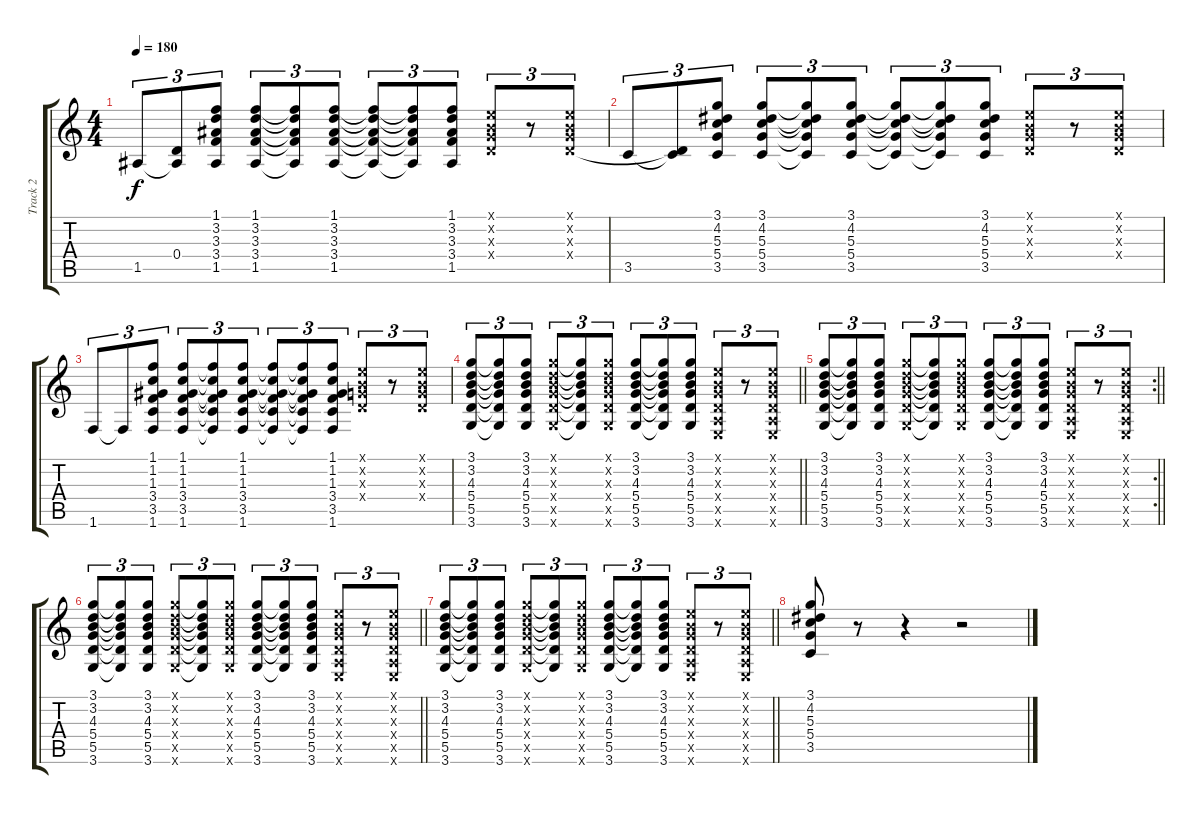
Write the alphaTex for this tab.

\track ("Track 2" "Track 2") {instrument acousticguitarsteel}
\staff {score tabs}
\tuning (E4 B3 G3 D3 A2 E2) {hide}
\ts (4 4)
\tempo 180
\clef g2
\ks c
1.5.8{tu (3 2) dy f} (0.4{t} 1.5{t}).8{tu (3 2)} (1.1 3.2 3.3 3.4 1.5).8{tu (3 2)} (1.1 3.2 3.3 3.4 1.5).8{tu (3 2)} (1.1{t} 3.2{t} 3.3{t} 3.4{t} 1.5{t}).8{tu (3 2)} (1.1 3.2 3.3 3.4 1.5).8{tu (3 2)} (1.1{t} 3.2{t} 3.3{t} 3.4{t} 1.5{t}).8{tu (3 2)} (1.1{t} 3.2{t} 3.3{t} 3.4{t} 1.5{t}).8{tu (3 2)} (1.1 3.2 3.3 3.4 1.5).8{tu (3 2)} (0.1{x} 0.2{x} 0.3{x} 0.4{x}).8{tu (3 2)} r.8{tu (3 2)} (0.1{x} 0.2{x} 0.3{x} 0.4{x}).8{tu (3 2)} |
3.5.8{tu (3 2)} (0.4{t} 3.5{t}).8{tu (3 2)} (3.1 4.2 5.3 5.4 3.5).8{tu (3 2)} (3.1 4.2 5.3 5.4 3.5).8{tu (3 2)} (3.1{t} 4.2{t} 5.3{t} 5.4{t} 3.5{t}).8{tu (3 2)} (3.1 4.2 5.3 5.4 3.5).8{tu (3 2)} (3.1{t} 4.2{t} 5.3{t} 5.4{t} 3.5{t}).8{tu (3 2)} (3.1{t} 4.2{t} 5.3{t} 5.4{t} 3.5{t}).8{tu (3 2)} (3.1 4.2 5.3 5.4 3.5).8{tu (3 2)} (0.1{x} 0.2{x} 0.3{x} 0.4{x}).8{tu (3 2)} r.8{tu (3 2)} (0.1{x} 0.2{x} 0.3{x} 0.4{x}).8{tu (3 2)} |
1.6.8{tu (3 2)} 1.6{t}.8{tu (3 2)} (1.1 1.2 1.3 3.4 3.5 1.6).8{tu (3 2)} (1.1 1.2 1.3 3.4 3.5 1.6).8{tu (3 2)} (1.1{t} 1.2{t} 1.3{t} 3.4{t} 3.5{t} 1.6{t}).8{tu (3 2)} (1.1 1.2 1.3 3.4 3.5 1.6).8{tu (3 2)} (1.1{t} 1.2{t} 1.3{t} 3.4{t} 3.5{t} 1.6{t}).8{tu (3 2)} (1.1{t} 1.2{t} 1.3{t} 3.4{t} 3.5{t} 1.6{t}).8{tu (3 2)} (1.1 1.2 1.3 3.4 3.5 1.6).8{tu (3 2)} (0.1{x} 0.2{x} 0.3{x} 0.4{x}).8{tu (3 2)} r.8{tu (3 2)} (0.1{x} 0.2{x} 0.3{x} 0.4{x}).8{tu (3 2)} |
\barLineRight lightlight
(3.1 3.2 4.3 5.4 5.5 3.6).8{tu (3 2)} (3.1{t} 3.2{t} 4.3{t} 5.4{t} 5.5{t} 3.6{t}).8{tu (3 2)} (3.1 3.2 4.3 5.4 5.5 3.6).8{tu (3 2)} (3.1{x} 3.2{x} 4.3{x} 5.4{x} 5.5{x} 3.6{x}).8{tu (3 2)} (3.1{t} 3.2{t} 4.3{t} 5.4{t} 5.5{t} 3.6{t}).8{tu (3 2)} (3.1{x} 3.2{x} 4.3{x} 5.4{x} 5.5{x} 3.6{x}).8{tu (3 2)} (3.1 3.2 4.3 5.4 5.5 3.6).8{tu (3 2)} (3.1{t} 3.2{t} 4.3{t} 5.4{t} 5.5{t} 3.6{t}).8{tu (3 2)} (3.1 3.2 4.3 5.4 5.5 3.6).8{tu (3 2)} (0.1{x} 0.2{x} 0.3{x} 0.4{x} 0.5{x} 0.6{x}).8{tu (3 2)} r.8{tu (3 2)} (0.1{x} 0.2{x} 0.3{x} 0.4{x} 0.5{x} 0.6{x}).8{tu (3 2)} |
\rc 2
\barLineRight lightlight
(3.1 3.2 4.3 5.4 5.5 3.6).8{tu (3 2)} (3.1{t} 3.2{t} 4.3{t} 5.4{t} 5.5{t} 3.6{t}).8{tu (3 2)} (3.1 3.2 4.3 5.4 5.5 3.6).8{tu (3 2)} (3.1{x} 3.2{x} 4.3{x} 5.4{x} 5.5{x} 3.6{x}).8{tu (3 2)} (3.1{t} 3.2{t} 4.3{t} 5.4{t} 5.5{t} 3.6{t}).8{tu (3 2)} (3.1{x} 3.2{x} 4.3{x} 5.4{x} 5.5{x} 3.6{x}).8{tu (3 2)} (3.1 3.2 4.3 5.4 5.5 3.6).8{tu (3 2)} (3.1{t} 3.2{t} 4.3{t} 5.4{t} 5.5{t} 3.6{t}).8{tu (3 2)} (3.1 3.2 4.3 5.4 5.5 3.6).8{tu (3 2)} (0.1{x} 0.2{x} 0.3{x} 0.4{x} 0.5{x} 0.6{x}).8{tu (3 2)} r.8{tu (3 2)} (0.1{x} 0.2{x} 0.3{x} 0.4{x} 0.5{x} 0.6{x}).8{tu (3 2)} |
\barLineRight lightlight
(3.1 3.2 4.3 5.4 5.5 3.6).8{tu (3 2)} (3.1{t} 3.2{t} 4.3{t} 5.4{t} 5.5{t} 3.6{t}).8{tu (3 2)} (3.1 3.2 4.3 5.4 5.5 3.6).8{tu (3 2)} (3.1{x} 3.2{x} 4.3{x} 5.4{x} 5.5{x} 3.6{x}).8{tu (3 2)} (3.1{t} 3.2{t} 4.3{t} 5.4{t} 5.5{t} 3.6{t}).8{tu (3 2)} (3.1{x} 3.2{x} 4.3{x} 5.4{x} 5.5{x} 3.6{x}).8{tu (3 2)} (3.1 3.2 4.3 5.4 5.5 3.6).8{tu (3 2)} (3.1{t} 3.2{t} 4.3{t} 5.4{t} 5.5{t} 3.6{t}).8{tu (3 2)} (3.1 3.2 4.3 5.4 5.5 3.6).8{tu (3 2)} (0.1{x} 0.2{x} 0.3{x} 0.4{x} 0.5{x} 0.6{x}).8{tu (3 2)} r.8{tu (3 2)} (0.1{x} 0.2{x} 0.3{x} 0.4{x} 0.5{x} 0.6{x}).8{tu (3 2)} |
\barLineRight lightlight
(3.1 3.2 4.3 5.4 5.5 3.6).8{tu (3 2)} (3.1{t} 3.2{t} 4.3{t} 5.4{t} 5.5{t} 3.6{t}).8{tu (3 2)} (3.1 3.2 4.3 5.4 5.5 3.6).8{tu (3 2)} (3.1{x} 3.2{x} 4.3{x} 5.4{x} 5.5{x} 3.6{x}).8{tu (3 2)} (3.1{t} 3.2{t} 4.3{t} 5.4{t} 5.5{t} 3.6{t}).8{tu (3 2)} (3.1{x} 3.2{x} 4.3{x} 5.4{x} 5.5{x} 3.6{x}).8{tu (3 2)} (3.1 3.2 4.3 5.4 5.5 3.6).8{tu (3 2)} (3.1{t} 3.2{t} 4.3{t} 5.4{t} 5.5{t} 3.6{t}).8{tu (3 2)} (3.1 3.2 4.3 5.4 5.5 3.6).8{tu (3 2)} (0.1{x} 0.2{x} 0.3{x} 0.4{x} 0.5{x} 0.6{x}).8{tu (3 2)} r.8{tu (3 2)} (0.1{x} 0.2{x} 0.3{x} 0.4{x} 0.5{x} 0.6{x}).8{tu (3 2)} |
(3.1 4.2 5.3 5.4 3.5).8 r.8 r.4 r.2
